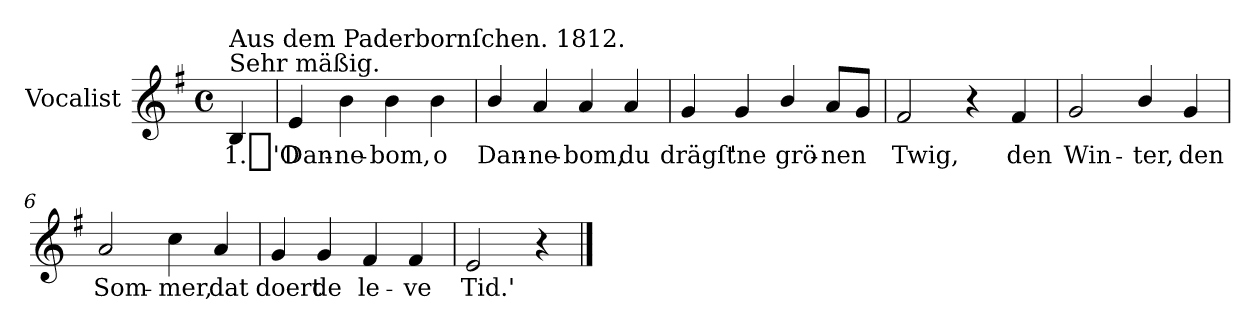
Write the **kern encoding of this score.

**kern	**text
*part1	*part1
*staff1	*staff1
*I"Vocalist	*
*k[f#]	*
*e:	*
*M4/4	*
*met(c)	*
=	=
!LO:TX:a:t=Sehr mäßig.	!
!LO:TX:a:t=Aus dem Paderbornſchen. 1812.	!
4B	1._'O
=1	=1
4e	Dan-
4b	-ne-
4b	-bom,
4b	o
=2	=2
4b/	Dan-
4a	-ne-
4a	-bom,
4a	du
=3	=3
4g	drägſt
4g	'ne
4b/	grö-
8aL	-nen
8gJ	.
=4	=4
2f#	Twig,
4r	.
4f#	den
=5	=5
2g	Win-
4b/	-ter,
4g	den
=6	=6
2a	Som-
4cc	-mer,
4a	dat
=7	=7
4g	doert
4g	de
4f#	le-
4f#	-ve
=8	=8
2e	Tid.'
4r	.
==	==
*-	*-
